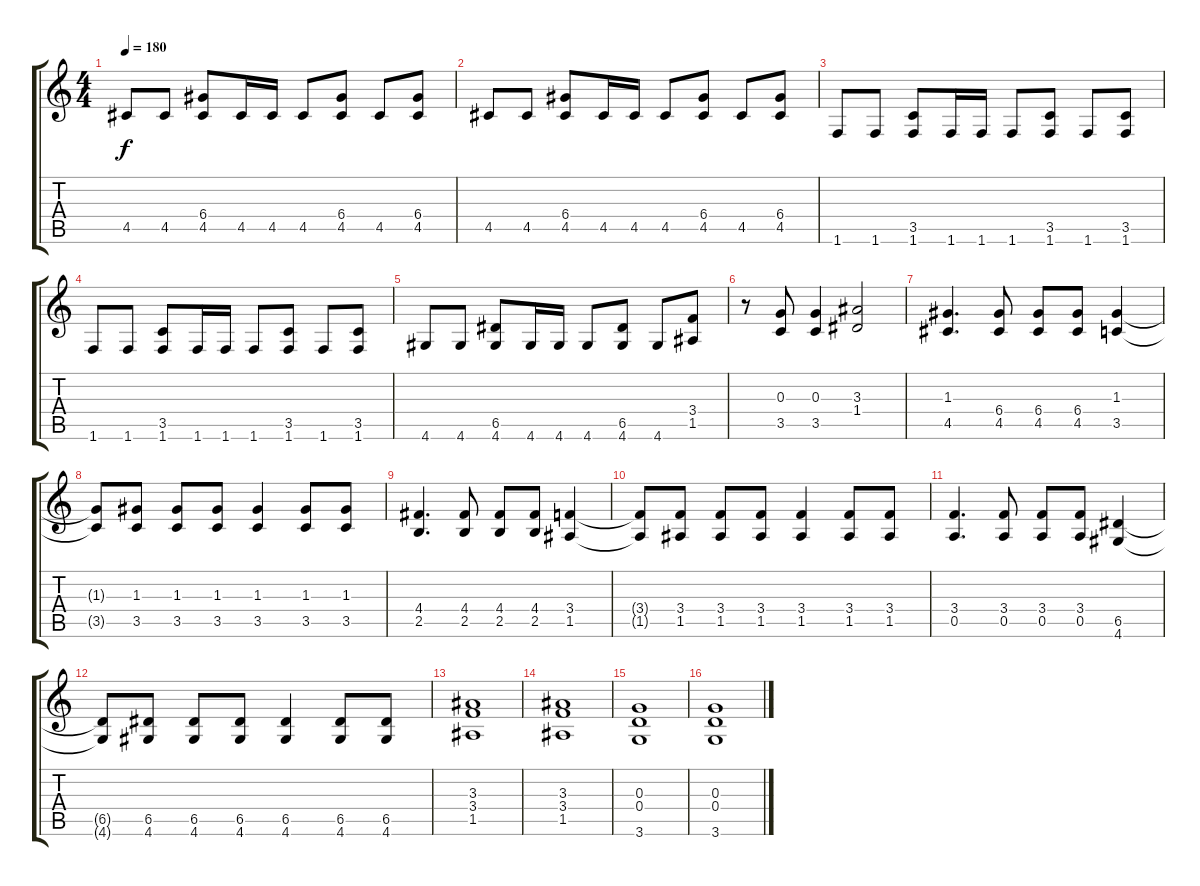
\track "" {instrument acousticguitarnylon}
\staff {score tabs}
\tuning (E4 B3 G3 D3 A2 E2) {hide}
\ts (4 4)
\tempo 180
\clef g2
\ks c
4.5.8{dy f} 4.5.8 (6.4 4.5).8 4.5.16 4.5.16 4.5.8 (6.4 4.5).8 4.5.8 (6.4 4.5).8 |
4.5.8 4.5.8 (6.4 4.5).8 4.5.16 4.5.16 4.5.8 (6.4 4.5).8 4.5.8 (6.4 4.5).8 |
1.6.8 1.6.8 (3.5 1.6).8 1.6.16 1.6.16 1.6.8 (3.5 1.6).8 1.6.8 (3.5 1.6).8 |
1.6.8 1.6.8 (3.5 1.6).8 1.6.16 1.6.16 1.6.8 (3.5 1.6).8 1.6.8 (3.5 1.6).8 |
4.6.8 4.6.8 (6.5 4.6).8 4.6.16 4.6.16 4.6.8 (6.5 4.6).8 4.6.8 (3.4 1.5).8 |
r.8 (0.3 3.5).8 (0.3 3.5).4 (3.3 1.4).2 |
(1.3 4.5).4{d} (6.4 4.5).8 (6.4 4.5).8 (6.4 4.5).8 (1.3 3.5).4 |
(1.3{t} 3.5{t}).8 (1.3 3.5).8 (1.3 3.5).8 (1.3 3.5).8 (1.3 3.5).4 (1.3 3.5).8 (1.3 3.5).8 |
(4.4 2.5).4{d} (4.4 2.5).8 (4.4 2.5).8 (4.4 2.5).8 (3.4 1.5).4 |
(3.4{t} 1.5{t}).8 (3.4 1.5).8 (3.4 1.5).8 (3.4 1.5).8 (3.4 1.5).4 (3.4 1.5).8 (3.4 1.5).8 |
(3.4 0.5).4{d} (3.4 0.5).8 (3.4 0.5).8 (3.4 0.5).8 (6.5 4.6).4 |
(6.5{t} 4.6{t}).8 (6.5 4.6).8 (6.5 4.6).8 (6.5 4.6).8 (6.5 4.6).4 (6.5 4.6).8 (6.5 4.6).8 |
(3.3 3.4 1.5).1 |
(3.3 3.4 1.5).1 |
(0.3 0.4 3.6).1 |
(0.3 0.4 3.6).1
